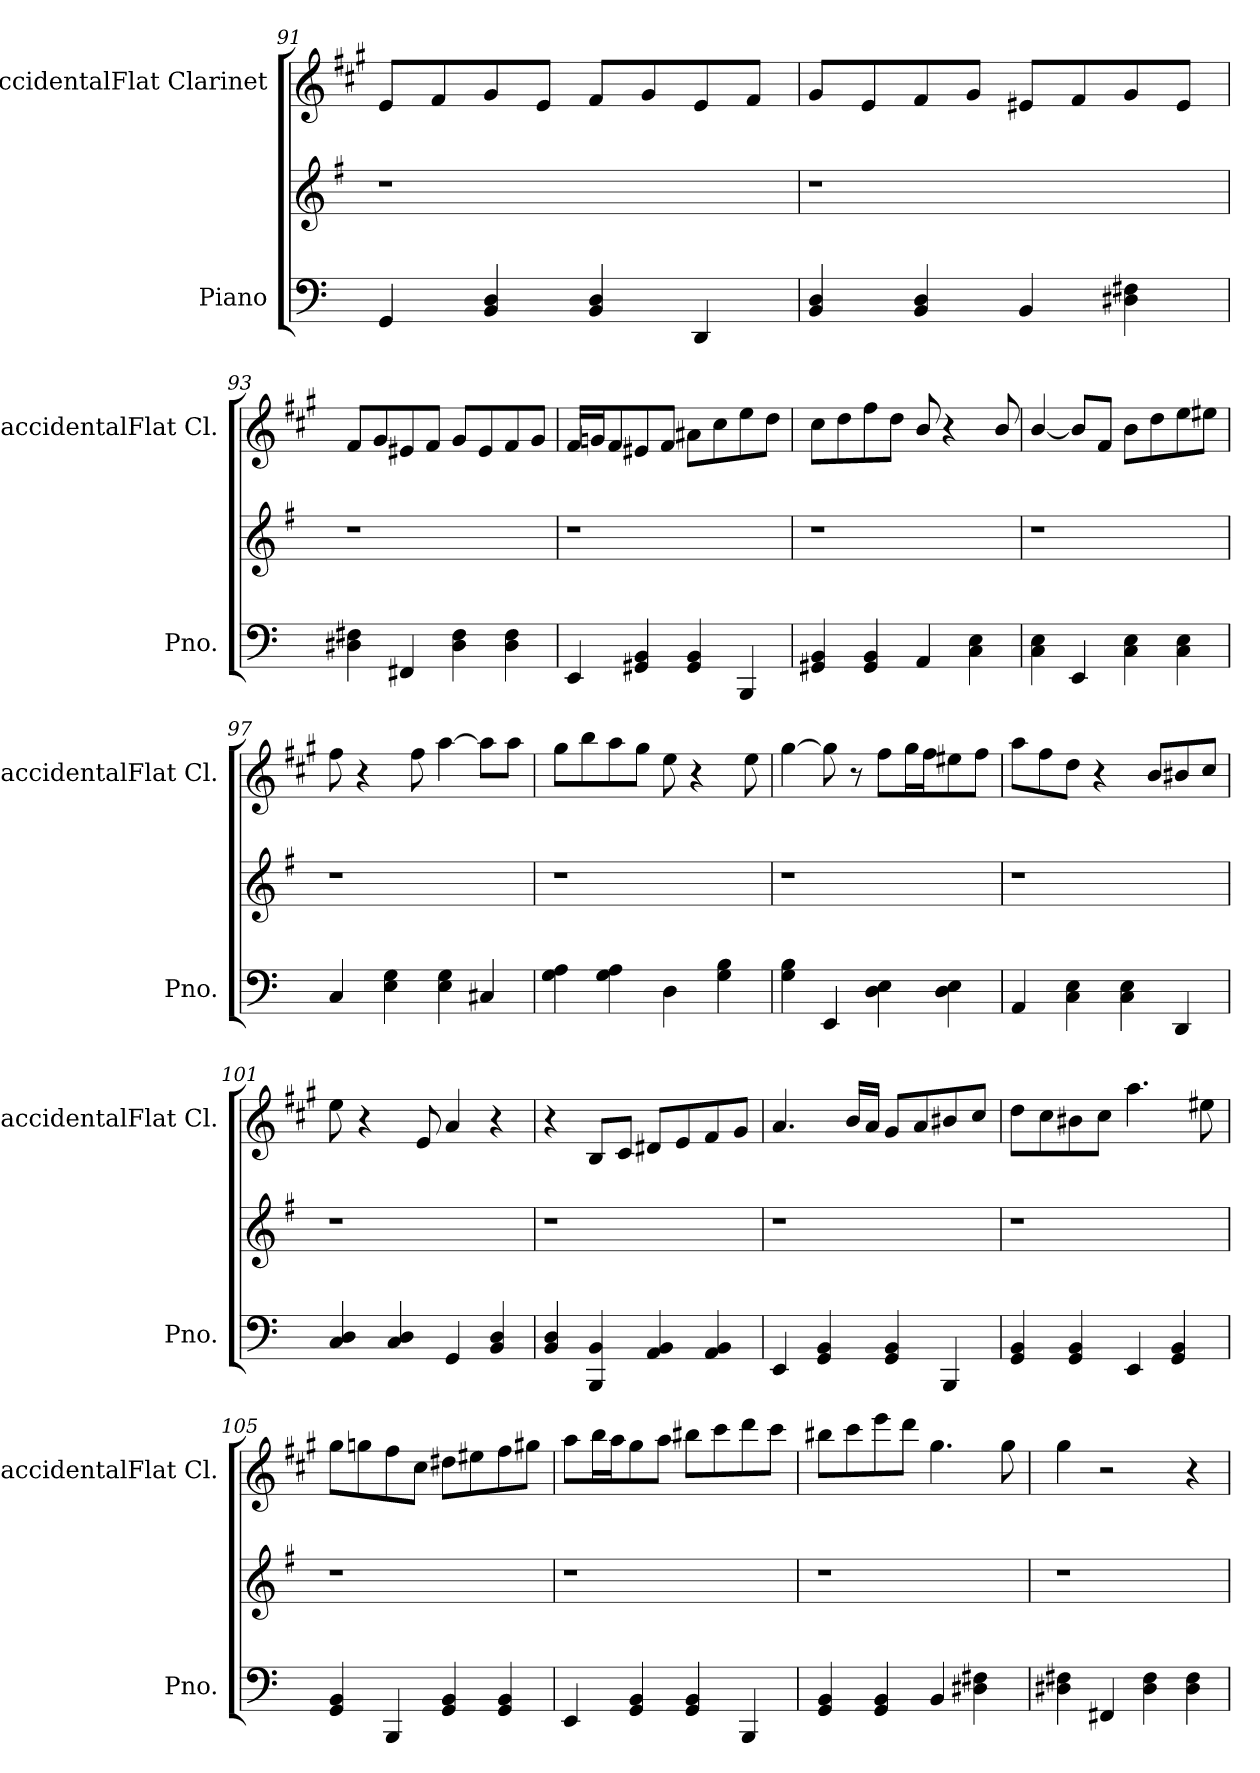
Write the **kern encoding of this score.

**kern	**kern	**kern
*part2	*part2	*part1
*staff3	*staff2	*staff1
*I"Piano	*	*I"BaccidentalFlat Clarinet
*I'Pno.	*	*I'BaccidentalFlat Cl.
!!LO:LB:g=z
*clefF4	*clefG2	*clefG2
*	*	*ITrd1c2
*	*k[f#]	*k[f#]
=91	=91	=91
4GG/	1r	8d/L
.	.	8e/
4BB/ 4D/	.	8f#/
.	.	8d/J
4BB/ 4D/	.	8e/L
.	.	8f#/
4DD/	.	8d/
.	.	8e/J
=92	=92	=92
4BB/ 4D/	1r	8f#/L
.	.	8d/
4BB/ 4D/	.	8e/
.	.	8f#/J
4BB/	.	8d#X/L
.	.	8e/
4D#X\ 4F#X\	.	8f#/
.	.	8d#/J
=93	=93	=93
4D#X\ 4F#X\	1r	8e/L
.	.	8f#/
4FF#X/	.	8d#X/
.	.	8e/J
4D#\ 4F#\	.	8f#/L
.	.	8d#/
4D#\ 4F#\	.	8e/
.	.	8f#/J
=94	=94	=94
4EE/	1r	16e/LL
.	.	16fn/J
.	.	8e/
4GG#X/ 4BB/	.	8d#X/
.	.	8e/J
4GG#/ 4BB/	.	8g#X\L
.	.	8b\
4BBB/	.	8dd\
.	.	8cc\J
!!LO:LB:g=z
=95	=95	=95
4GG#X/ 4BB/	1r	8b\L
.	.	8cc\
4GG#/ 4BB/	.	8ee\
.	.	8cc\J
4AA/	.	8a/
.	.	4r
4C\ 4E\	.	.
.	.	8a/
=96	=96	=96
4C\ 4E\	1r	[4a/
4EE/	.	8a/L]
.	.	8e/J
4C\ 4E\	.	8a\L
.	.	8cc\
4C\ 4E\	.	8dd\
.	.	8dd#X\J
=97	=97	=97
4C/	1r	8ee\
.	.	4r
4E\ 4G\	.	.
.	.	8ee\
4E\ 4G\	.	[4gg\
4C#X/	.	8gg\L]
.	.	8gg\J
=98	=98	=98
4G\ 4A\	1r	8ff#\L
.	.	8aa\
4G\ 4A\	.	8gg\
.	.	8ff#\J
4D\	.	8dd\
.	.	4r
4G\ 4B\	.	.
.	.	8dd\
=99	=99	=99
4G\ 4B\	1r	[4ff#\
4EE/	.	8ff#\]
.	.	8r
4D\ 4E\	.	8ee\L
.	.	16ff#\L
.	.	16ee\J
4D\ 4E\	.	8dd#X\
.	.	8ee\J
!!LO:PB:g=z
=100	=100	=100
4AA/	1r	8gg\L
.	.	8ee\
4C\ 4E\	.	8cc\J
.	.	4r
4C\ 4E\	.	.
.	.	8a/L
4DD/	.	8a#X/
.	.	8b/J
=101	=101	=101
4C/ 4D/	1r	8dd\
.	.	4r
4C/ 4D/	.	.
.	.	8d/
4GG/	.	4g/
4BB/ 4D/	.	4r
=102	=102	=102
4BB/ 4D/	1r	4r
4BBB/ 4BB/	.	8A/L
.	.	8B/J
4AA/ 4BB/	.	8c#X/L
.	.	8d/
4AA/ 4BB/	.	8e/
.	.	8f#/J
=103	=103	=103
4EE/	1r	4.g/
4GG/ 4BB/	.	.
.	.	16a/LL
.	.	16g/JJ
4GG/ 4BB/	.	8f#/L
.	.	8g/
4BBB/	.	8a#X/
.	.	8b/J
=104	=104	=104
4GG/ 4BB/	1r	8cc\L
.	.	8b\
4GG/ 4BB/	.	8a#X\
.	.	8b\J
4EE/	.	4.gg\
4GG/ 4BB/	.	.
.	.	8dd#X\
!!LO:LB:g=z
=105	=105	=105
4GG/ 4BB/	1r	8ff#\L
.	.	8ffn\
4BBB/	.	8ee\
.	.	8b\J
4GG/ 4BB/	.	8cc#X\L
.	.	8dd#X\
4GG/ 4BB/	.	8ee\
.	.	8ff#X\J
=106	=106	=106
4EE/	1r	8gg\L
.	.	16aa\L
.	.	16gg\J
4GG/ 4BB/	.	8ff#\
.	.	8gg\J
4GG/ 4BB/	.	8aa#X\L
.	.	8bb\
4BBB/	.	8ccc\
.	.	8bb\J
=107	=107	=107
4GG/ 4BB/	1r	8aa#X\L
.	.	8bb\
4GG/ 4BB/	.	8ddd\
.	.	8ccc\J
4BB/	.	4.ff#\
4D#X\ 4F#X\	.	.
.	.	8ff#\
=108	=108	=108
4D#X\ 4F#X\	1r	4ff#\
4FF#X/	.	2r
4D#\ 4F#\	.	.
4D#\ 4F#\	.	4r
=	=	=
*-	*-	*-
